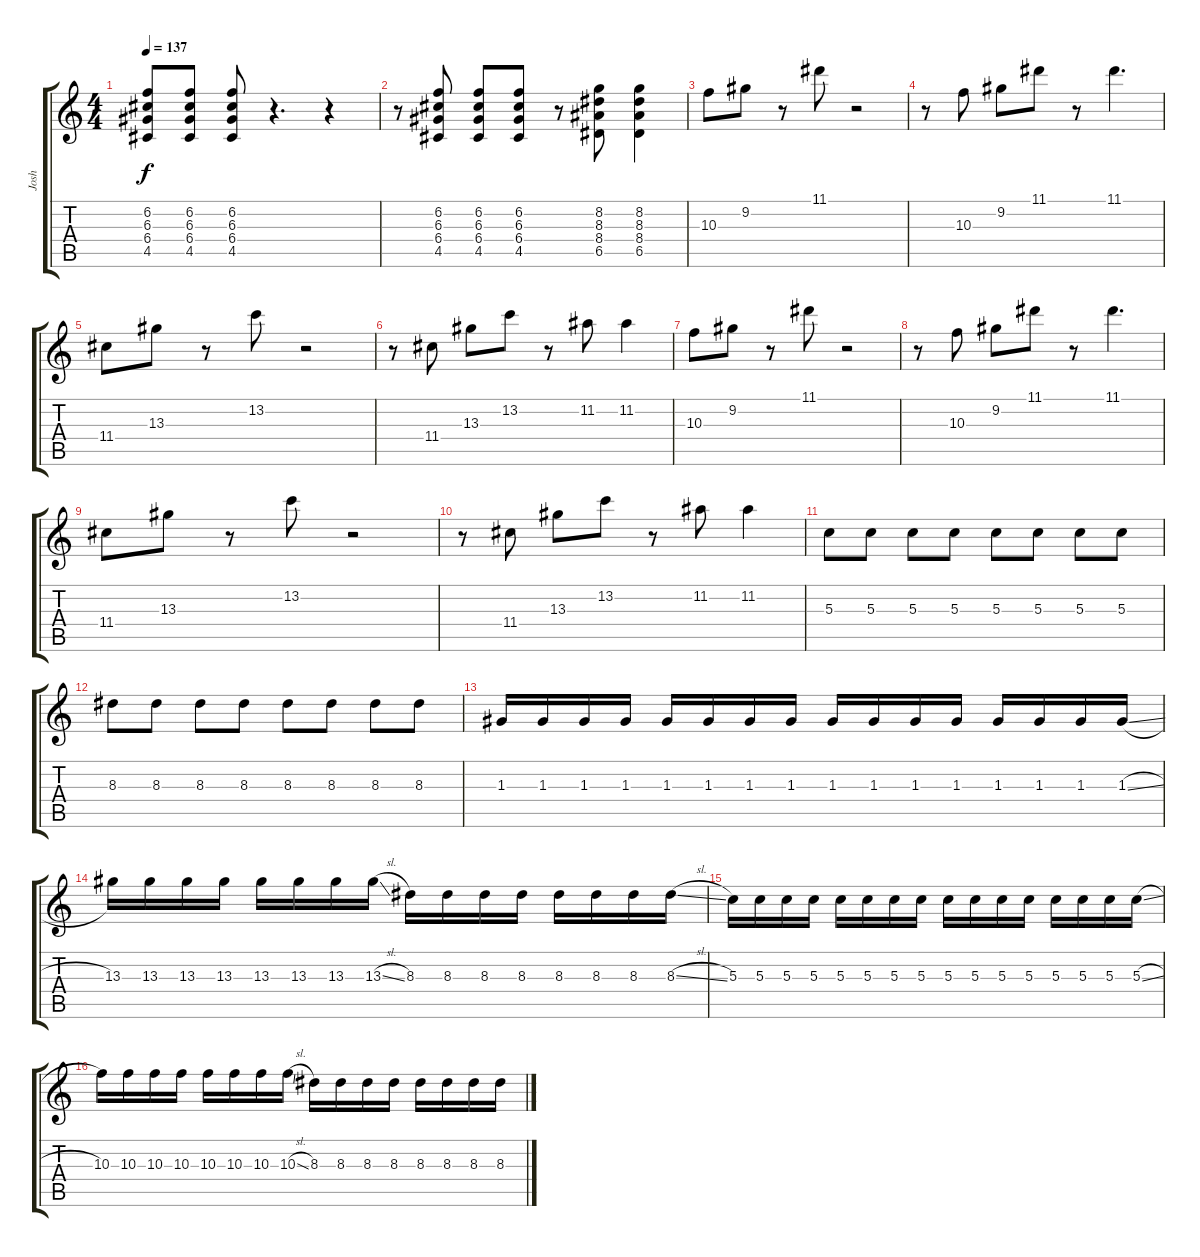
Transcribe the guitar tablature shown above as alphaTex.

\track ("Josh" "Josh") {instrument overdrivenguitar}
\staff {score tabs}
\tuning (E4 B3 G3 D3 A2 E2) {hide}
\ts (4 4)
\tempo 137
\clef g2
\ks c
(6.2 6.3 6.4 4.5).8{dy f} (6.2 6.3 6.4 4.5).8 (6.2 6.3 6.4 4.5).8 r.4{d} r.4 |
r.8 (6.2 6.3 6.4 4.5).8 (6.2 6.3 6.4 4.5).8 (6.2 6.3 6.4 4.5).8 r.8 (8.2 8.3 8.4 6.5).8 (8.2 8.3 8.4 6.5).4 |
10.3.8 9.2.8 r.8 11.1.8 r.2 |
r.8 10.3.8 9.2.8 11.1.8 r.8 11.1.4{d} |
11.4.8 13.3.8 r.8 13.2.8 r.2 |
r.8 11.4.8 13.3.8 13.2.8 r.8 11.2.8 11.2.4 |
10.3.8 9.2.8 r.8 11.1.8 r.2 |
r.8 10.3.8 9.2.8 11.1.8 r.8 11.1.4{d} |
11.4.8 13.3.8 r.8 13.2.8 r.2 |
r.8 11.4.8 13.3.8 13.2.8 r.8 11.2.8 11.2.4 |
5.3.8 5.3.8 5.3.8 5.3.8 5.3.8 5.3.8 5.3.8 5.3.8 |
8.3.8 8.3.8 8.3.8 8.3.8 8.3.8 8.3.8 8.3.8 8.3.8 |
1.3.16 1.3.16 1.3.16 1.3.16 1.3.16 1.3.16 1.3.16 1.3.16 1.3.16 1.3.16 1.3.16 1.3.16 1.3.16 1.3.16 1.3.16 1.3{sl}.16 |
13.3.16 13.3.16 13.3.16 13.3.16 13.3.16 13.3.16 13.3.16 13.3{sl}.16 8.3.16 8.3.16 8.3.16 8.3.16 8.3.16 8.3.16 8.3.16 8.3{sl}.16 |
5.3.16 5.3.16 5.3.16 5.3.16 5.3.16 5.3.16 5.3.16 5.3.16 5.3.16 5.3.16 5.3.16 5.3.16 5.3.16 5.3.16 5.3.16 5.3{sl}.16 |
10.3.16 10.3.16 10.3.16 10.3.16 10.3.16 10.3.16 10.3.16 10.3{sl}.16 8.3.16 8.3.16 8.3.16 8.3.16 8.3.16 8.3.16 8.3.16 8.3{sl}.16
